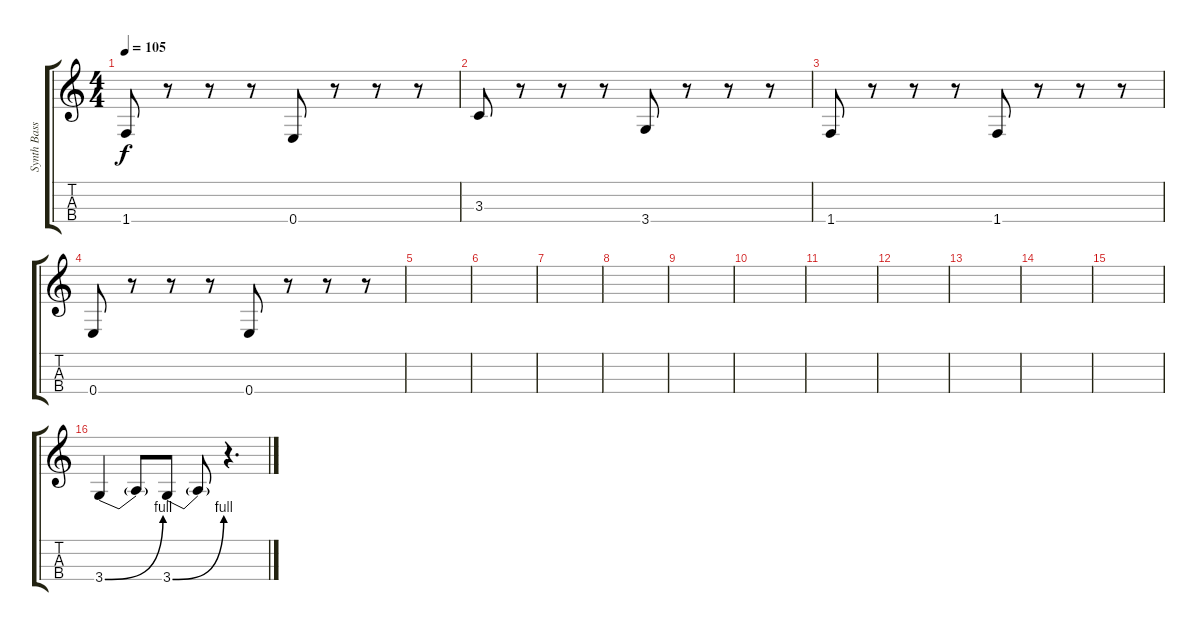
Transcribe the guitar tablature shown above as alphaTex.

\track ("Synth Bass" "Synth Bass") {instrument synthbass1}
\staff {score tabs}
\tuning (G3 D3 A2 E2) {hide}
\ts (4 4)
\tempo 105
\clef g2
\ks c
1.4.8{dy f} r.8 r.8 r.8 0.4.8 r.8 r.8 r.8 |
3.3.8 r.8 r.8 r.8 3.4.8 r.8 r.8 r.8 |
1.4.8 r.8 r.8 r.8 1.4.8 r.8 r.8 r.8 |
0.4.8 r.8 r.8 r.8 0.4.8 r.8 r.8 r.8 |
|
|
|
|
|
|
|
|
|
|
|
3.4{be (bend 0 0 60 4)}.4 3.4{t}.8 3.4{be (bend 0 0 60 4)}.8 3.4{t}.8 r.4{d}
